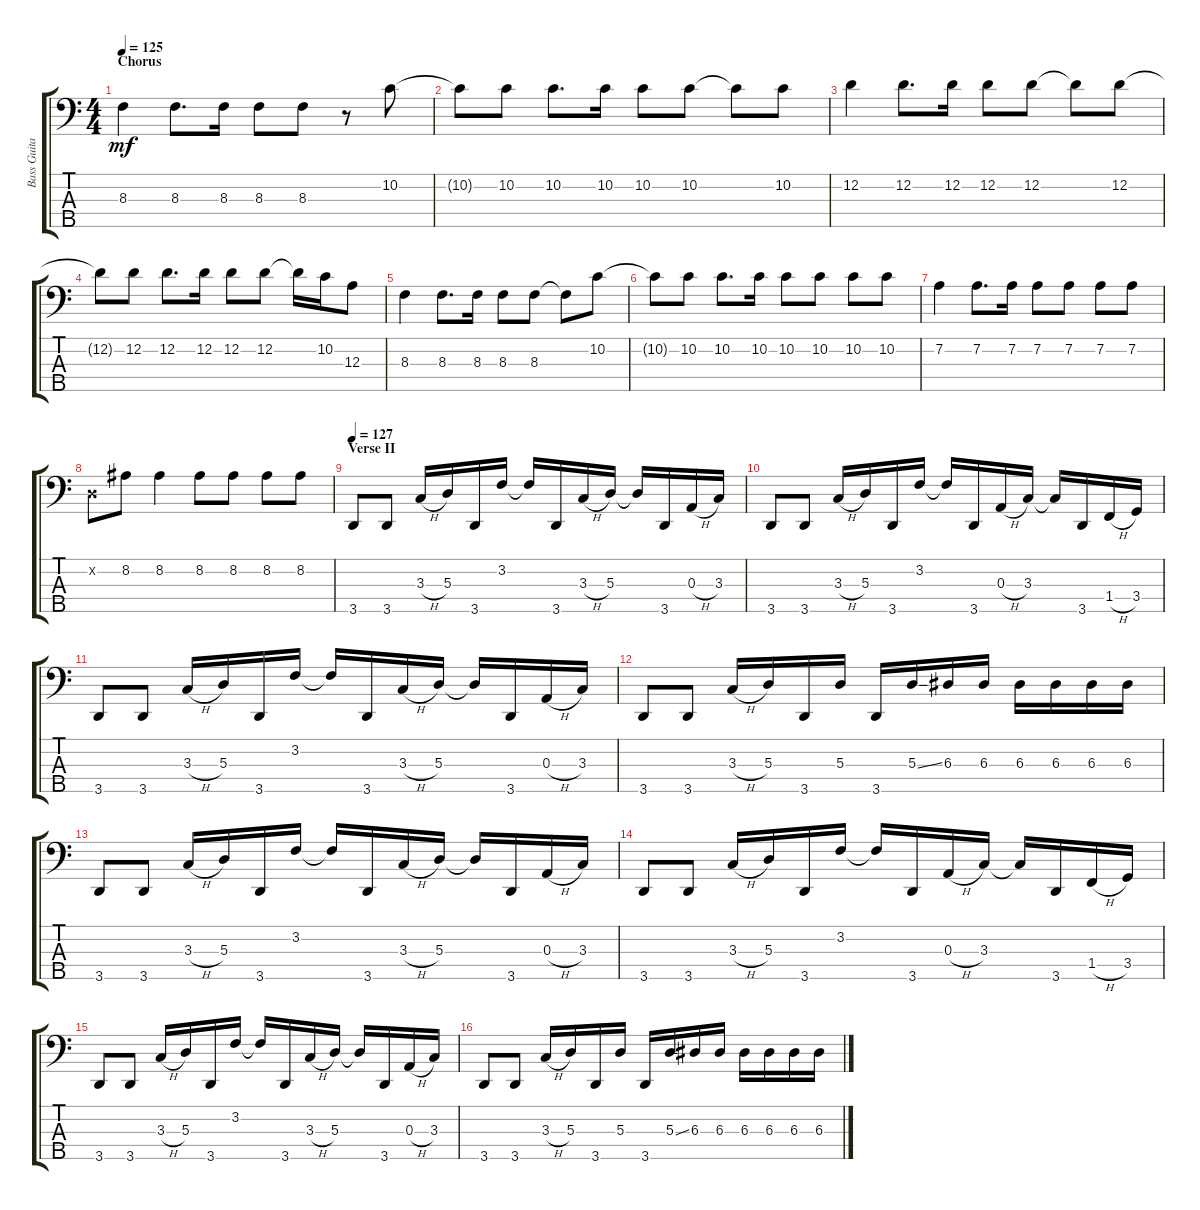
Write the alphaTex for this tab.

\track ("Bass Guitar" "Bass Guita") {instrument electricbassfinger}
\staff {score tabs}
\tuning (G2 D2 A1 E1 B0) {hide}
\ts (4 4)
\section ("" "Chorus")
\tempo 125
\clef f4
\ks c
8.3.4{dy mf} 8.3.8{d} 8.3.16 8.3.8 8.3.8 r.8 10.2.8 |
10.2{t}.8 10.2.8 10.2.8{d} 10.2.16 10.2.8 10.2.8 10.2{t}.8 10.2.8 |
12.2.4 12.2.8{d} 12.2.16 12.2.8 12.2.8 12.2{t}.8 12.2.8 |
12.2{t}.8 12.2.8 12.2.8{d} 12.2.16 12.2.8 12.2.8 12.2{t}.16 10.2.16 12.3.8 |
8.3.4 8.3.8{d} 8.3.16 8.3.8 8.3.8 8.3{t}.8 10.2.8 |
10.2{t}.8 10.2.8 10.2.8{d} 10.2.16 10.2.8 10.2.8 10.2.8 10.2.8 |
7.2.4 7.2.8{d} 7.2.16 7.2.8 7.2.8 7.2.8 7.2.8 |
0.2{x}.8 8.2.8 8.2.4 8.2.8 8.2.8 8.2.8 8.2.8 |
\section ("" "Verse II")
\tempo 127
3.5.8 3.5.8 3.3{h}.16 5.3.16 3.5.16 3.2.16 3.2{t}.16 3.5.16 3.3{h}.16 5.3.16 5.3{t}.16 3.5.16 0.3{h}.16 3.3.16 |
3.5.8 3.5.8 3.3{h}.16 5.3.16 3.5.16 3.2.16 3.2{t}.16 3.5.16 0.3{h}.16 3.3.16 3.3{t}.16 3.5.16 1.4{h}.16 3.4.16 |
3.5.8 3.5.8 3.3{h}.16 5.3.16 3.5.16 3.2.16 3.2{t}.16 3.5.16 3.3{h}.16 5.3.16 5.3{t}.16 3.5.16 0.3{h}.16 3.3.16 |
3.5.8 3.5.8 3.3{h}.16 5.3.16 3.5.16 5.3.16 3.5.16 5.3{ss}.16 6.3.16 6.3.16 6.3.16 6.3.16 6.3.16 6.3.16 |
3.5.8 3.5.8 3.3{h}.16 5.3.16 3.5.16 3.2.16 3.2{t}.16 3.5.16 3.3{h}.16 5.3.16 5.3{t}.16 3.5.16 0.3{h}.16 3.3.16 |
3.5.8 3.5.8 3.3{h}.16 5.3.16 3.5.16 3.2.16 3.2{t}.16 3.5.16 0.3{h}.16 3.3.16 3.3{t}.16 3.5.16 1.4{h}.16 3.4.16 |
3.5.8 3.5.8 3.3{h}.16 5.3.16 3.5.16 3.2.16 3.2{t}.16 3.5.16 3.3{h}.16 5.3.16 5.3{t}.16 3.5.16 0.3{h}.16 3.3.16 |
3.5.8 3.5.8 3.3{h}.16 5.3.16 3.5.16 5.3.16 3.5.16 5.3{ss}.16 6.3.16 6.3.16 6.3.16 6.3.16 6.3.16 6.3.16
